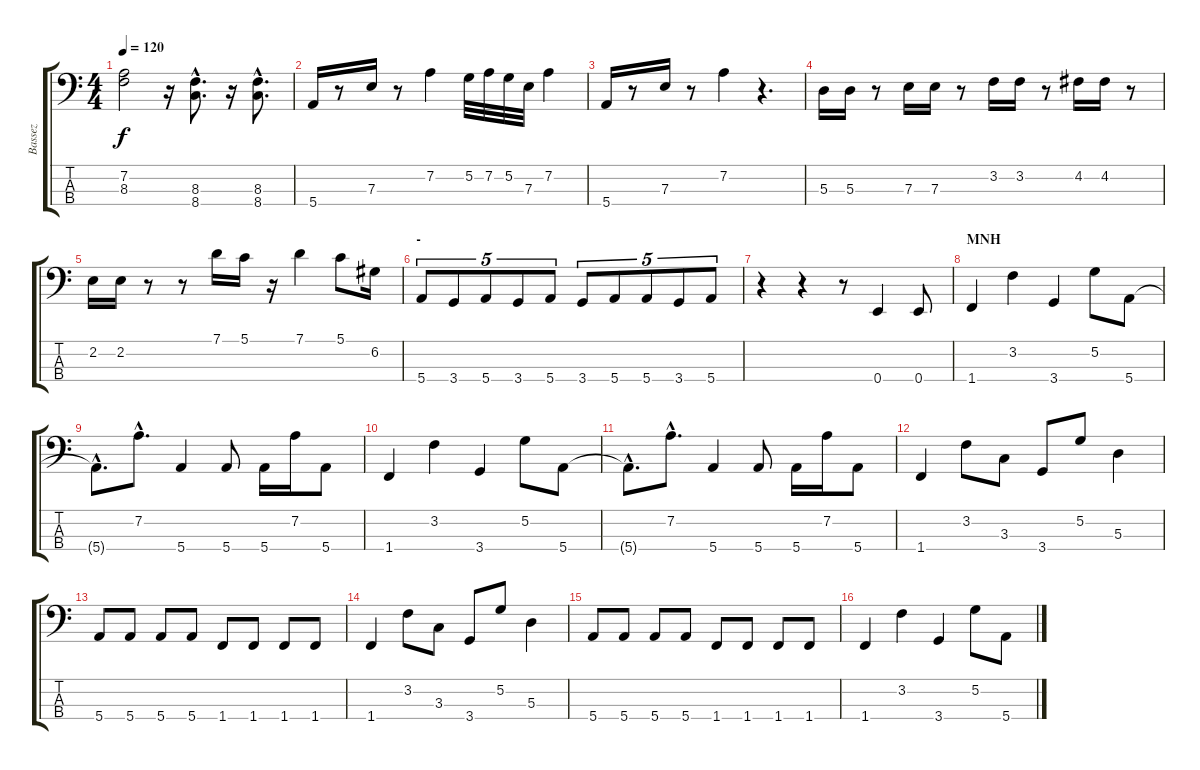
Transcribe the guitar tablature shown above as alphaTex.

\track ("Bassez" "Bassez") {instrument slapbass1}
\staff {score tabs}
\tuning (G2 D2 A1 E1) {hide}
\ts (4 4)
\tempo 120
\clef f4
\ks c
(7.2 8.3).2{dy f} r.16 (8.3{hac} 8.4{hac}).8{d} r.16 (8.3{hac} 8.4{hac}).8{d} |
5.4.16 r.8 7.3.16 r.8 7.2.4 5.2.32 7.2.32 5.2.32 7.3.32 7.2.4 |
5.4.16 r.8 7.3.16 r.8 7.2.4 r.4{d} |
5.3.16 5.3.16 r.8 7.3.16 7.3.16 r.8 3.2.16 3.2.16 r.8 4.2.16 4.2.16 r.8 |
2.2.16 2.2.16 r.8 r.8 7.1.16 5.1.16 r.16 7.1.4 5.1.8 6.2.16 |
\section ("" "-")
5.4.8{tu (5 4)} 3.4.8{tu (5 4)} 5.4.8{tu (5 4)} 3.4.8{tu (5 4)} 5.4.8{tu (5 4)} 3.4.8{tu (5 4)} 5.4.8{tu (5 4)} 5.4.8{tu (5 4)} 3.4.8{tu (5 4)} 5.4.8{tu (5 4)} |
r.4 r.4 r.8 0.4.4 0.4.8 |
\section ("" "MNH")
1.4.4{instrument fretlessbass} 3.2.4 3.4.4 5.2.8 5.4.8 |
5.4{hac t}.8{d} 7.2{hac}.8{d} 5.4.4 5.4.8 5.4.16 7.2.16 5.4.8 |
1.4.4{instrument fretlessbass} 3.2.4 3.4.4 5.2.8 5.4.8 |
5.4{hac t}.8{d} 7.2{hac}.8{d} 5.4.4 5.4.8 5.4.16 7.2.16 5.4.8 |
1.4.4 3.2.8 3.3.8 3.4.8 5.2.8 5.3.4 |
5.4.8 5.4.8 5.4.8 5.4.8 1.4.8 1.4.8 1.4.8 1.4.8 |
1.4.4 3.2.8 3.3.8 3.4.8 5.2.8 5.3.4 |
5.4.8 5.4.8 5.4.8 5.4.8 1.4.8 1.4.8 1.4.8 1.4.8 |
1.4.4{instrument fretlessbass} 3.2.4 3.4.4 5.2.8 5.4.8
